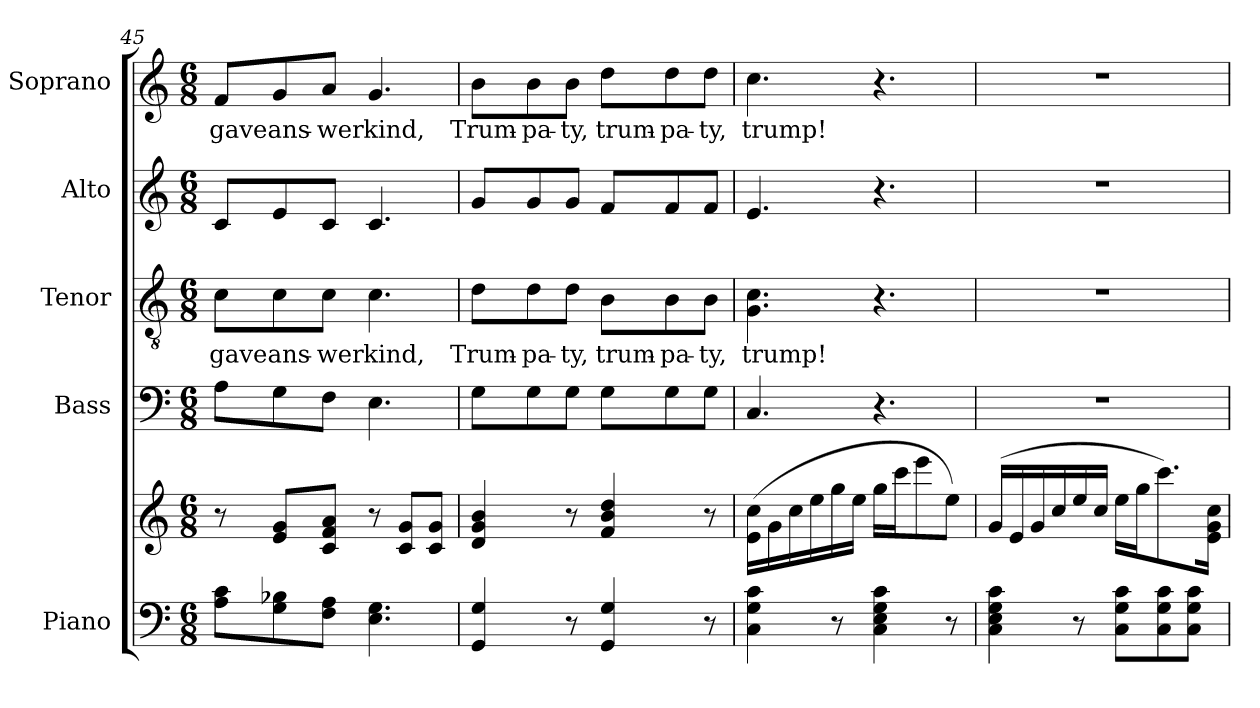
**kern	**kern	**kern	**kern	**text	**kern	**kern	**text
*part5	*part5	*part4	*part3	*part3	*part2	*part1	*part1
*staff6	*staff5	*staff4	*staff3	*staff3	*staff2	*staff1	*staff1
*I"Piano	*	*I"Bass	*I"Tenor	*	*I"Alto	*I"Soprano	*
*I'Pno.	*	*I'B.	*I'T.	*	*I'A.	*I'S.	*
*clefF4	*clefG2	*clefF4	*clefGv2	*	*clefG2	*clefG2	*
*	*	*	*ITrd7c12	*	*	*	*
*k[]	*k[]	*k[]	*k[]	*	*k[]	*k[]	*
*C:	*C:	*C:	*C:	*	*C:	*C:	*
*M6/8	*M6/8	*M6/8	*M6/8	*	*M6/8	*M6/8	*
=45	=45	=45	=45	=45	=45	=45	=45
!	!	!	!	!LO:LY:b:color=#000000	!	!	!
!	!	!	!	!	!	!	!LO:LY:b:color=#000000
8Ai\ 8ciL	8r	8Ai\L	8Ci\L	gave	8ci/L	8fi/L	gave
!	!	!	!	!LO:LY:b:color=#000000	!	!	!
!	!	!	!	!	!	!	!LO:LY:b:color=#000000
8Gi\ 8B-Xi	8ei/ 8giL	8Gi\	8Ci\	ans-	8ei/	8gi/	ans-
!	!	!	!	!LO:LY:b:color=#000000	!	!	!
!	!	!	!	!	!	!	!LO:LY:b:color=#000000
8Fi\ 8AiJ	8ci/ 8fi 8aiJ	8Fi\J	8Ci\J	-wer	8ci/J	8ai/J	-wer
!	!	!	!	!LO:LY:b:color=#000000	!	!	!
!	!	!	!	!	!	!	!LO:LY:b:color=#000000
4.Ei\ 4.Gi	8r	4.Ei\	4.Ci\	kind,	4.ci/	4.gi/	kind,
.	8ci/ 8giL	.	.	.	.	.	.
.	8ci/ 8giJ	.	.	.	.	.	.
!!LO:LB:g=z
=46	=46	=46	=46	=46	=46	=46	=46
!	!	!	!	!LO:LY:b:color=#000000	!	!	!
!	!	!	!	!	!	!	!LO:LY:b:color=#000000
4GGi/ 4Gi	4di/ 4gi 4bi	8Gi\L	8Di\L	Trum-	8gi/L	8bi\L	Trum-
!	!	!	!	!LO:LY:b:color=#000000	!	!	!
!	!	!	!	!	!	!	!LO:LY:b:color=#000000
.	.	8Gi\	8Di\	-pa-	8gi/	8bi\	-pa-
!	!	!	!	!LO:LY:b:color=#000000	!	!	!
!	!	!	!	!	!	!	!LO:LY:b:color=#000000
8r	8r	8Gi\J	8Di\J	-ty,	8gi/J	8bi\J	-ty,
!	!	!	!	!LO:LY:b:color=#000000	!	!	!
!	!	!	!	!	!	!	!LO:LY:b:color=#000000
4GGi/ 4Gi	4fi/ 4bi 4ddi	8Gi\L	8BBi\L	trum-	8fi/L	8ddi\L	trum-
!	!	!	!	!LO:LY:b:color=#000000	!	!	!
!	!	!	!	!	!	!	!LO:LY:b:color=#000000
.	.	8Gi\	8BBi\	-pa-	8fi/	8ddi\	-pa-
!	!	!	!	!LO:LY:b:color=#000000	!	!	!
!	!	!	!	!	!	!	!LO:LY:b:color=#000000
8r	8r	8Gi\J	8BBi\J	-ty,	8fi/J	8ddi\J	-ty,
=47	=47	=47	=47	=47	=47	=47	=47
!	!	!	!	!LO:LY:b:color=#000000	!	!	!
!	!	!	!	!	!	!	!LO:LY:b:color=#000000
4Ci\ 4Gi 4ci	(16ei\ 16cciLL	4.Ci/	4.GGi\ 4.Ci	trump!	4.ei/	4.cci\	trump!
.	16gi\	.	.	.	.	.	.
.	16cci\	.	.	.	.	.	.
.	16eei\	.	.	.	.	.	.
8r	16ggi\	.	.	.	.	.	.
.	16eei\JJ	.	.	.	.	.	.
4Ci\ 4Ei 4Gi 4ci	16ggi\LL	4.r	4.r	.	4.r	4.r	.
.	16ccci\J	.	.	.	.	.	.
.	8eeei\	.	.	.	.	.	.
8r	8eei\J)	.	.	.	.	.	.
=48	=48	=48	=48	=48	=48	=48	=48
!	!	!LO:N:vis=1	!LO:N:vis=1	!	!LO:N:vis=1	!LO:N:vis=1	!
4Ci\ 4Ei 4Gi 4ci	(16gi/LL	2.r	2.r	.	2.r	2.r	.
.	16ei/	.	.	.	.	.	.
.	16gi/	.	.	.	.	.	.
.	16cci/	.	.	.	.	.	.
8r	16eei/	.	.	.	.	.	.
.	16cci/JJ	.	.	.	.	.	.
8Ci\ 8Gi 8ciL	16eei\LL	.	.	.	.	.	.
.	16ggi\J	.	.	.	.	.	.
8Ci\ 8Gi 8ci	8.ccci\)	.	.	.	.	.	.
8Ci\ 8Gi 8ciJ	.	.	.	.	.	.	.
.	16ei\ 16gi 16cciJk	.	.	.	.	.	.
=	=	=	=	=	=	=	=
*-	*-	*-	*-	*-	*-	*-	*-
